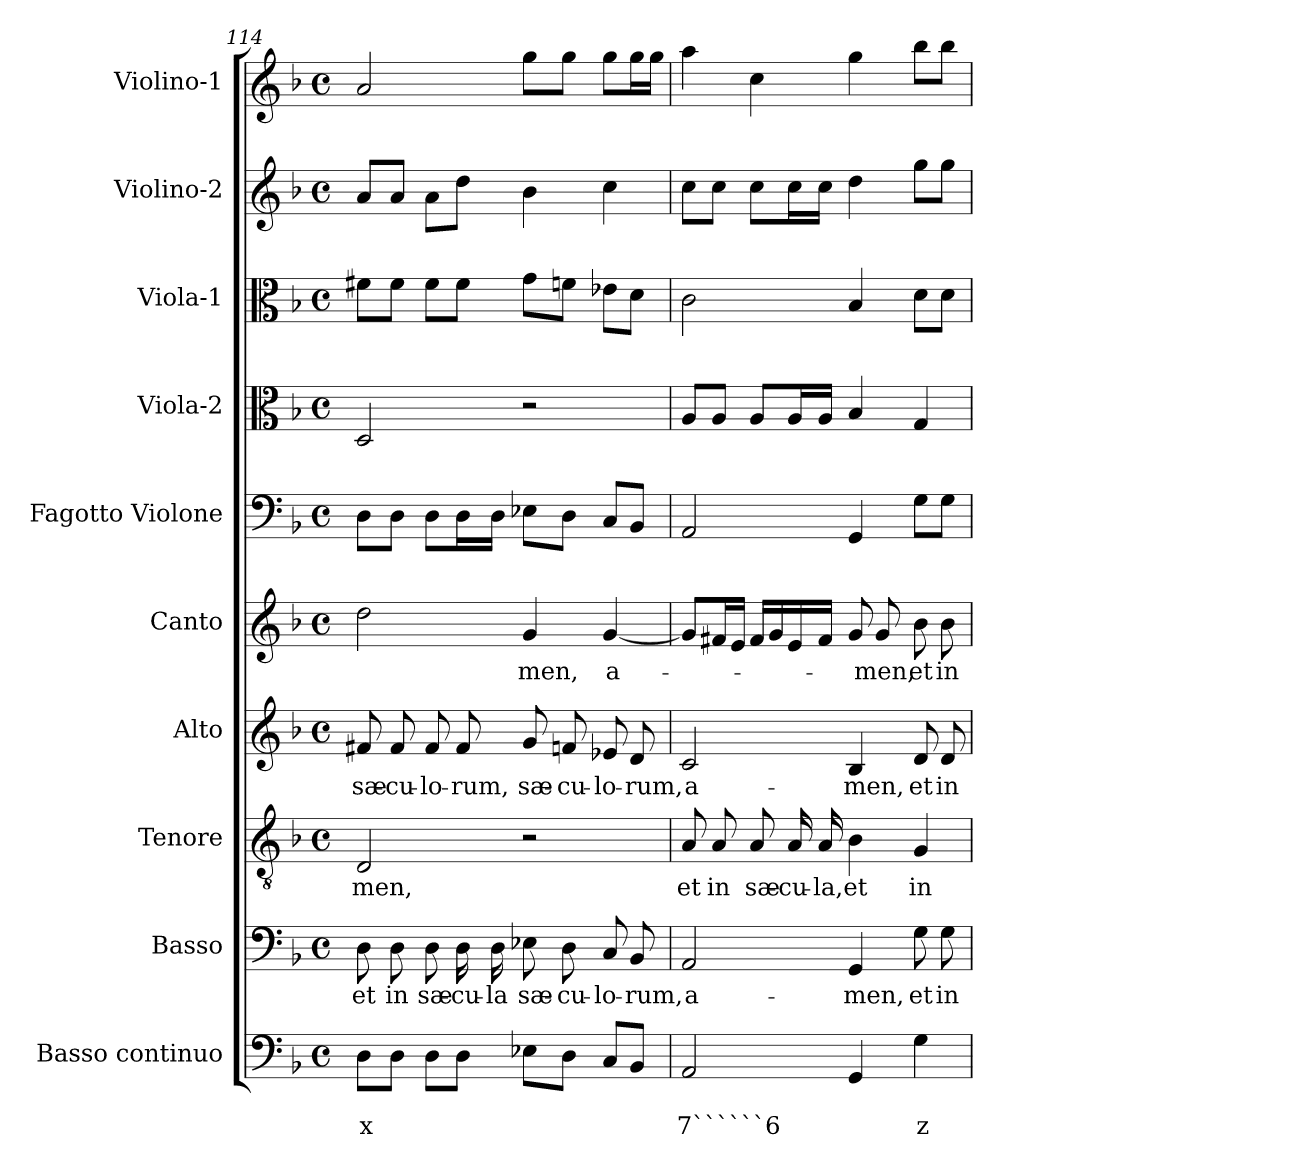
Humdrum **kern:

**kern	**text	**text	**kern	**text	**kern	**text	**kern	**text	**kern	**text	**kern	**kern	**kern	**kern	**kern
*part10	*part10	*part10	*part9	*part9	*part8	*part8	*part7	*part7	*part6	*part6	*part5	*part4	*part3	*part2	*part1
*staff10	*staff10	*staff10	*staff9	*staff9	*staff8	*staff8	*staff7	*staff7	*staff6	*staff6	*staff5	*staff4	*staff3	*staff2	*staff1
*I"Basso continuo	*	*	*I"Basso	*	*I"Tenore	*	*I"Alto	*	*I"Canto	*	*I"Fagotto Violone	*I"Viola-2	*I"Viola-1	*I"Violino-2	*I"Violino-1
*clefF4	*	*	*clefF4	*	*clefGv2	*	*clefG2	*	*clefG2	*	*clefF4	*clefC3	*clefC3	*clefG2	*clefG2
*k[b-]	*	*	*k[b-]	*	*k[b-]	*	*k[b-]	*	*k[b-]	*	*k[b-]	*k[b-]	*k[b-]	*k[b-]	*k[b-]
*F:	*	*	*F:	*	*F:	*	*F:	*	*F:	*	*F:	*F:	*F:	*F:	*F:
*M4/4	*	*	*M4/4	*	*M4/4	*	*M4/4	*	*M4/4	*	*M4/4	*M4/4	*M4/4	*M4/4	*M4/4
*met(c)	*	*	*met(c)	*	*met(c)	*	*met(c)	*	*met(c)	*	*met(c)	*met(c)	*met(c)	*met(c)	*met(c)
=114	=114	=114	=114	=114	=114	=114	=114	=114	=114	=114	=114	=114	=114	=114	=114
!	!	!LO:LY:b	!	!	!	!	!	!	!	!	!	!	!	!	!
!	!	!	!	!LO:LY:b	!	!	!	!	!	!	!	!	!	!	!
!	!	!	!	!	!	!LO:LY:b	!	!	!	!	!	!	!	!	!
!	!	!	!	!	!	!	!	!LO:LY:b	!	!	!	!	!	!	!
8D\L	.	x	8D\	et	2D/	-men,	8f#X/	sæ-	2dd\	.	8D\L	2D/	8f#X\L	8a/L	2a/
!	!	!	!	!LO:LY:b	!	!	!	!	!	!	!	!	!	!	!
!	!	!	!	!	!	!	!	!LO:LY:b	!	!	!	!	!	!	!
8D\J	.	.	8D\	in	.	.	8f#/	-cu-	.	.	8D\J	.	8f#\J	8a/J	.
!	!	!	!	!LO:LY:b	!	!	!	!	!	!	!	!	!	!	!
!	!	!	!	!	!	!	!	!LO:LY:b	!	!	!	!	!	!	!
8D\L	.	.	8D\	sæ-	.	.	8f#/	-lo-	.	.	8D\L	.	8f#\L	8a\L	.
!	!	!	!	!LO:LY:b	!	!	!	!	!	!	!	!	!	!	!
!	!	!	!	!	!	!	!	!LO:LY:b	!	!	!	!	!	!	!
8D\J	.	.	16D\	-cu-	.	.	8f#/	-rum,	.	.	16D\L	.	8f#\J	8dd\J	.
!	!	!	!	!LO:LY:b	!	!	!	!	!	!	!	!	!	!	!
.	.	.	16D\	-la	.	.	.	.	.	.	16D\JJ	.	.	.	.
!	!	!	!	!LO:LY:b	!	!	!	!	!	!	!	!	!	!	!
!	!	!	!	!	!	!	!	!LO:LY:b	!	!	!	!	!	!	!
!	!	!	!	!	!	!	!	!	!	!LO:LY:b	!	!	!	!	!
8E-X\L	.	.	8E-X\	sæ-	2r	.	8g/	sæ-	4g/	-men,	8E-X\L	2r	8g\L	4b-\	8gg\L
!	!	!	!	!LO:LY:b	!	!	!	!	!	!	!	!	!	!	!
!	!	!	!	!	!	!	!	!LO:LY:b	!	!	!	!	!	!	!
8D\J	.	.	8D\	-cu-	.	.	8fn/	-cu-	.	.	8D\J	.	8fn\J	.	8gg\J
!	!	!	!	!LO:LY:b	!	!	!	!	!	!	!	!	!	!	!
!	!	!	!	!	!	!	!	!LO:LY:b	!	!	!	!	!	!	!
!	!	!	!	!	!	!	!	!	!	!LO:LY:b	!	!	!	!	!
8C/L	.	.	8C/	-lo-	.	.	8e-X/	-lo-	[4g/	a-	8C/L	.	8e-X\L	4cc\	8gg\L
!	!	!	!	!LO:LY:b	!	!	!	!	!	!	!	!	!	!	!
!	!	!	!	!	!	!	!	!LO:LY:b	!	!	!	!	!	!	!
8BB-/J	.	.	8BB-/	-rum,	.	.	8d/	-rum,	.	.	8BB-/J	.	8d\J	.	16gg\L
.	.	.	.	.	.	.	.	.	.	.	.	.	.	.	16gg\JJ
!!LO:PB:g=z
=115	=115	=115	=115	=115	=115	=115	=115	=115	=115	=115	=115	=115	=115	=115	=115
!	!	!LO:LY:b	!	!	!	!	!	!	!	!	!	!	!	!	!
!	!	!	!	!LO:LY:b	!	!	!	!	!	!	!	!	!	!	!
!	!	!	!	!	!	!LO:LY:b	!	!	!	!	!	!	!	!	!
!	!	!	!	!	!	!	!	!LO:LY:b	!	!	!	!	!	!	!
2AA/	.	7``````6	2AA/	a-	8A/	et	2c/	a-	8g/L]	.	2AA/	8A/L	2c\	8cc\L	4aa\
!	!	!	!	!	!	!LO:LY:b	!	!	!	!	!	!	!	!	!
.	.	.	.	.	8A/	in	.	.	16f#X/L	.	.	8A/J	.	8cc\J	.
.	.	.	.	.	.	.	.	.	16e/JJ	.	.	.	.	.	.
!	!	!	!	!	!	!LO:LY:b	!	!	!	!	!	!	!	!	!
.	.	.	.	.	8A/	sæ-	.	.	16f#/LL	.	.	8A/L	.	8cc\L	4cc\
.	.	.	.	.	.	.	.	.	16g/	.	.	.	.	.	.
!	!	!	!	!	!	!LO:LY:b	!	!	!	!	!	!	!	!	!
.	.	.	.	.	16A/	-cu-	.	.	16e/	.	.	16A/L	.	16cc\L	.
!	!	!	!	!	!	!LO:LY:b	!	!	!	!	!	!	!	!	!
.	.	.	.	.	16A/	-la,	.	.	16f#/JJ	.	.	16A/JJ	.	16cc\JJ	.
!	!	!	!	!LO:LY:b	!	!	!	!	!	!	!	!	!	!	!
!	!	!	!	!	!	!LO:LY:b	!	!	!	!	!	!	!	!	!
!	!	!	!	!	!	!	!	!LO:LY:b	!	!	!	!	!	!	!
4GG/	.	.	4GG/	-men,	4B-\	et	4B-/	-men,	8g/	.	4GG/	4B-/	4B-/	4dd\	4gg\
!	!	!	!	!	!	!	!	!	!	!LO:LY:b	!	!	!	!	!
.	.	.	.	.	.	.	.	.	8g/	-men,	.	.	.	.	.
!	!	!LO:LY:b	!	!	!	!	!	!	!	!	!	!	!	!	!
!	!	!	!	!LO:LY:b	!	!	!	!	!	!	!	!	!	!	!
!	!	!	!	!	!	!LO:LY:b	!	!	!	!	!	!	!	!	!
!	!	!	!	!	!	!	!	!LO:LY:b	!	!	!	!	!	!	!
!	!	!	!	!	!	!	!	!	!	!LO:LY:b	!	!	!	!	!
4G\	.	z	8G\	et	4G/	in	8d/	et	8b-\	et	8G\L	4G/	8d\L	8gg\L	8bb-\L
!	!	!	!	!LO:LY:b	!	!	!	!	!	!	!	!	!	!	!
!	!	!	!	!	!	!	!	!LO:LY:b	!	!	!	!	!	!	!
!	!	!	!	!	!	!	!	!	!	!LO:LY:b	!	!	!	!	!
.	.	.	8G\	in	.	.	8d/	in	8b-\	in	8G\J	.	8d\J	8gg\J	8bb-\J
=	=	=	=	=	=	=	=	=	=	=	=	=	=	=	=
*-	*-	*-	*-	*-	*-	*-	*-	*-	*-	*-	*-	*-	*-	*-	*-
